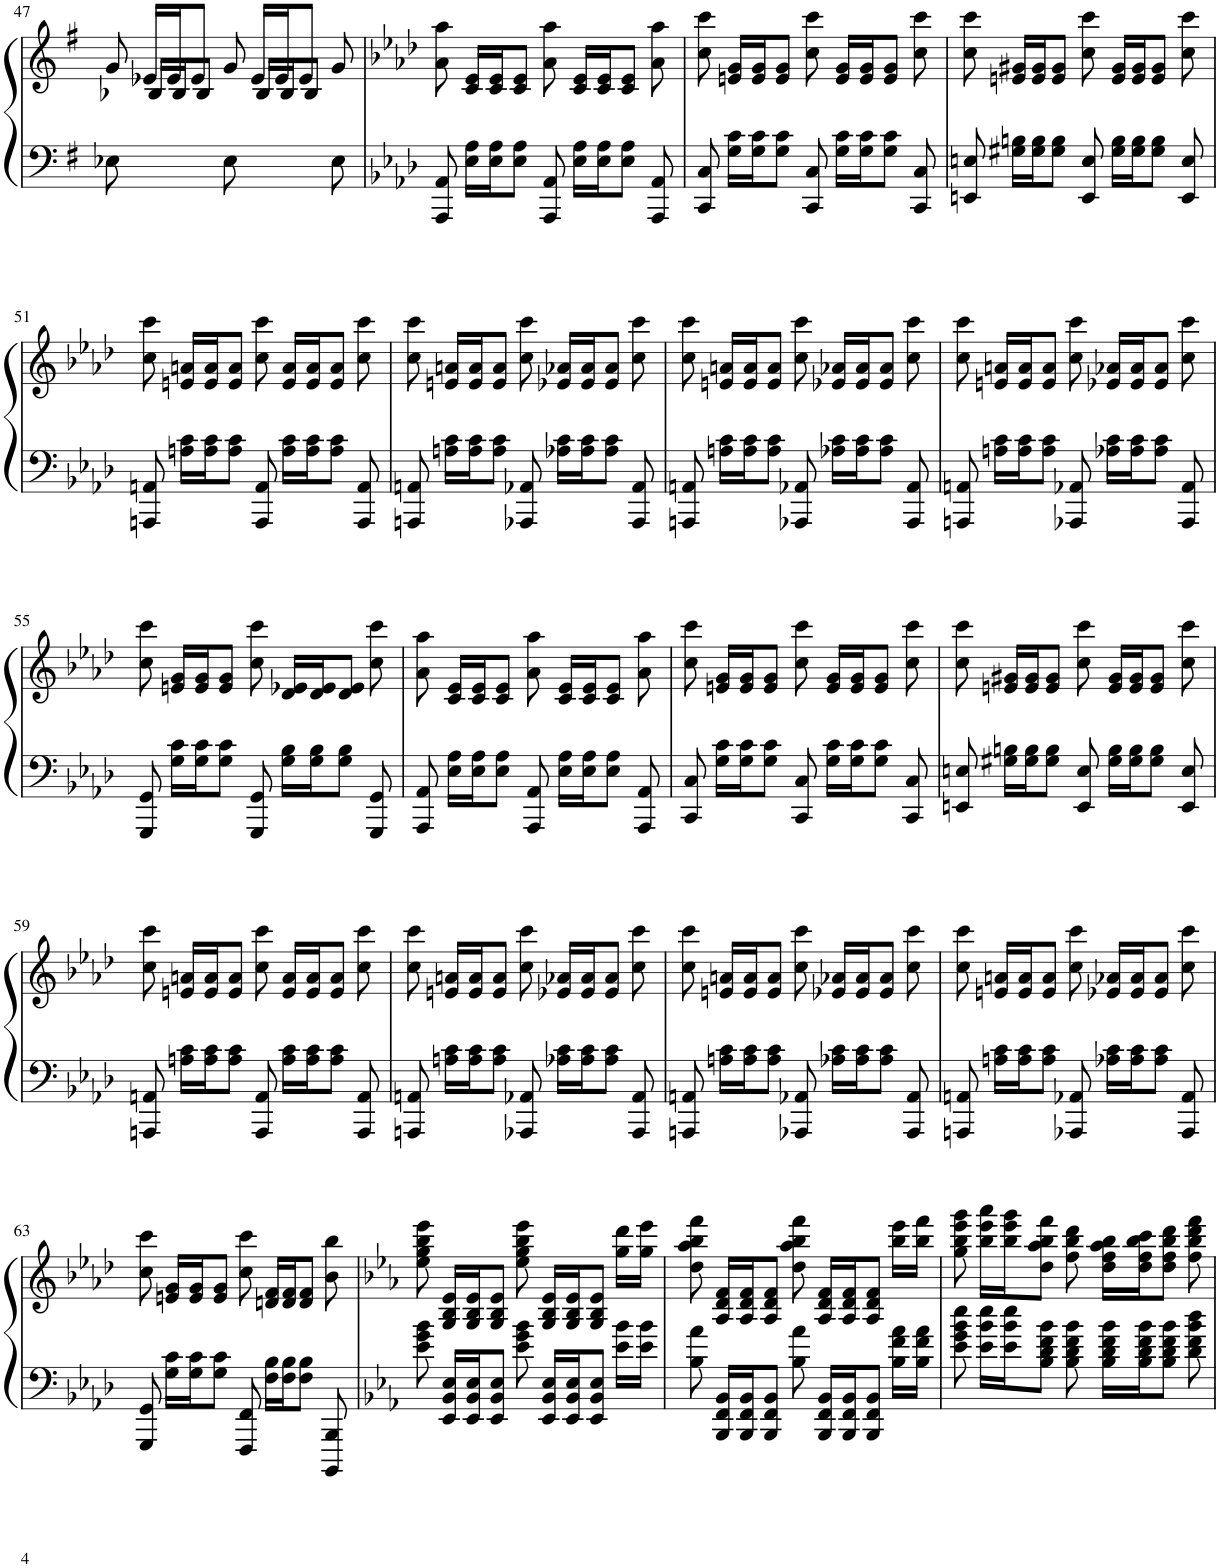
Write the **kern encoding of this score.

**kern	**kern
*part1	*part1
*staff2	*staff1
*I"Piano	*
*I'Pno.	*
!!LO:PB:g=z
*clefF4	*clefG2
*k[f#]	*k[f#]
*M7/8	*M7/8
=47	=47
*	*^
8E-X\	8g/	8ryy
4ryy	16B-X/LL	16e-X/LL
.	16B-/J	16e-/J
.	8B-/J	8e-/J
8E-\	8g/	8ryy
4ryy	16B-/LL	16e-/LL
.	16B-/J	16e-/J
.	8B-/J	8e-/J
8E-\	8g/	8ryy
*	*v	*v
=48	=48
*k[b-e-a-d-]	*k[b-e-a-d-]
8AAA-/ 8AA-/	8a-\ 8aa-\
16E-\ 16A-\LL	16c/ 16e-/LL
16E-\ 16A-\J	16c/ 16e-/J
8E-\ 8A-\J	8c/ 8e-/J
8AAA-/ 8AA-/	8a-\ 8aa-\
16E-\ 16A-\LL	16c/ 16e-/LL
16E-\ 16A-\J	16c/ 16e-/J
8E-\ 8A-\J	8c/ 8e-/J
8AAA-/ 8AA-/	8a-\ 8aa-\
=49	=49
8CC/ 8C/	8cc\ 8ccc\
16G\ 16c\LL	16en/ 16g/LL
16G\ 16c\J	16e/ 16g/J
8G\ 8c\J	8e/ 8g/J
8CC/ 8C/	8cc\ 8ccc\
16G\ 16c\LL	16e/ 16g/LL
16G\ 16c\J	16e/ 16g/J
8G\ 8c\J	8e/ 8g/J
8CC/ 8C/	8cc\ 8ccc\
=50	=50
8EEn/ 8En/	8cc\ 8ccc\
16G#X\ 16Bn\LL	16en/ 16g#X/LL
16G#\ 16B\J	16e/ 16g#/J
8G#\ 8B\J	8e/ 8g#/J
8EE/ 8E/	8cc\ 8ccc\
16G#\ 16B\LL	16e/ 16g#/LL
16G#\ 16B\J	16e/ 16g#/J
8G#\ 8B\J	8e/ 8g#/J
8EE/ 8E/	8cc\ 8ccc\
!!LO:LB:g=z
=51	=51
8AAAn/ 8AAn/	8cc\ 8ccc\
16An\ 16c\LL	16en/ 16an/LL
16A\ 16c\J	16e/ 16a/J
8A\ 8c\J	8e/ 8a/J
8AAA/ 8AA/	8cc\ 8ccc\
16A\ 16c\LL	16e/ 16a/LL
16A\ 16c\J	16e/ 16a/J
8A\ 8c\J	8e/ 8a/J
8AAA/ 8AA/	8cc\ 8ccc\
=52	=52
8AAAn/ 8AAn/	8cc\ 8ccc\
16An\ 16c\LL	16en/ 16an/LL
16A\ 16c\J	16e/ 16a/J
8A\ 8c\J	8e/ 8a/J
8AAA-X/ 8AA-X/	8cc\ 8ccc\
16A-X\ 16c\LL	16e-X/ 16a-X/LL
16A-\ 16c\J	16e-/ 16a-/J
8A-\ 8c\J	8e-/ 8a-/J
8AAA-/ 8AA-/	8cc\ 8ccc\
=53	=53
8AAAn/ 8AAn/	8cc\ 8ccc\
16An\ 16c\LL	16en/ 16an/LL
16A\ 16c\J	16e/ 16a/J
8A\ 8c\J	8e/ 8a/J
8AAA-X/ 8AA-X/	8cc\ 8ccc\
16A-X\ 16c\LL	16e-X/ 16a-X/LL
16A-\ 16c\J	16e-/ 16a-/J
8A-\ 8c\J	8e-/ 8a-/J
8AAA-/ 8AA-/	8cc\ 8ccc\
=54	=54
8AAAn/ 8AAn/	8cc\ 8ccc\
16An\ 16c\LL	16en/ 16an/LL
16A\ 16c\J	16e/ 16a/J
8A\ 8c\J	8e/ 8a/J
8AAA-X/ 8AA-X/	8cc\ 8ccc\
16A-X\ 16c\LL	16e-X/ 16a-X/LL
16A-\ 16c\J	16e-/ 16a-/J
8A-\ 8c\J	8e-/ 8a-/J
8AAA-/ 8AA-/	8cc\ 8ccc\
!!LO:LB:g=z
=55	=55
8GGG/ 8GG/	8cc\ 8ccc\
16G\ 16c\LL	16en/ 16g/LL
16G\ 16c\J	16e/ 16g/J
8G\ 8c\J	8e/ 8g/J
8GGG/ 8GG/	8cc\ 8ccc\
16G\ 16B-\LL	16d-/ 16e-X/LL
16G\ 16B-\J	16d-/ 16e-/J
8G\ 8B-\J	8d-/ 8e-/J
8GGG/ 8GG/	8cc\ 8ccc\
=56	=56
8AAA-/ 8AA-/	8a-\ 8aa-\
16E-\ 16A-\LL	16c/ 16e-/LL
16E-\ 16A-\J	16c/ 16e-/J
8E-\ 8A-\J	8c/ 8e-/J
8AAA-/ 8AA-/	8a-\ 8aa-\
16E-\ 16A-\LL	16c/ 16e-/LL
16E-\ 16A-\J	16c/ 16e-/J
8E-\ 8A-\J	8c/ 8e-/J
8AAA-/ 8AA-/	8a-\ 8aa-\
=57	=57
8CC/ 8C/	8cc\ 8ccc\
16G\ 16c\LL	16en/ 16g/LL
16G\ 16c\J	16e/ 16g/J
8G\ 8c\J	8e/ 8g/J
8CC/ 8C/	8cc\ 8ccc\
16G\ 16c\LL	16e/ 16g/LL
16G\ 16c\J	16e/ 16g/J
8G\ 8c\J	8e/ 8g/J
8CC/ 8C/	8cc\ 8ccc\
=58	=58
8EEn/ 8En/	8cc\ 8ccc\
16G#X\ 16Bn\LL	16en/ 16g#X/LL
16G#\ 16B\J	16e/ 16g#/J
8G#\ 8B\J	8e/ 8g#/J
8EE/ 8E/	8cc\ 8ccc\
16G#\ 16B\LL	16e/ 16g#/LL
16G#\ 16B\J	16e/ 16g#/J
8G#\ 8B\J	8e/ 8g#/J
8EE/ 8E/	8cc\ 8ccc\
!!LO:LB:g=z
=59	=59
8AAAn/ 8AAn/	8cc\ 8ccc\
16An\ 16c\LL	16en/ 16an/LL
16A\ 16c\J	16e/ 16a/J
8A\ 8c\J	8e/ 8a/J
8AAA/ 8AA/	8cc\ 8ccc\
16A\ 16c\LL	16e/ 16a/LL
16A\ 16c\J	16e/ 16a/J
8A\ 8c\J	8e/ 8a/J
8AAA/ 8AA/	8cc\ 8ccc\
=60	=60
8AAAn/ 8AAn/	8cc\ 8ccc\
16An\ 16c\LL	16en/ 16an/LL
16A\ 16c\J	16e/ 16a/J
8A\ 8c\J	8e/ 8a/J
8AAA-X/ 8AA-X/	8cc\ 8ccc\
16A-X\ 16c\LL	16e-X/ 16a-X/LL
16A-\ 16c\J	16e-/ 16a-/J
8A-\ 8c\J	8e-/ 8a-/J
8AAA-/ 8AA-/	8cc\ 8ccc\
=61	=61
8AAAn/ 8AAn/	8cc\ 8ccc\
16An\ 16c\LL	16en/ 16an/LL
16A\ 16c\J	16e/ 16a/J
8A\ 8c\J	8e/ 8a/J
8AAA-X/ 8AA-X/	8cc\ 8ccc\
16A-X\ 16c\LL	16e-X/ 16a-X/LL
16A-\ 16c\J	16e-/ 16a-/J
8A-\ 8c\J	8e-/ 8a-/J
8AAA-/ 8AA-/	8cc\ 8ccc\
=62	=62
8AAAn/ 8AAn/	8cc\ 8ccc\
16An\ 16c\LL	16en/ 16an/LL
16A\ 16c\J	16e/ 16a/J
8A\ 8c\J	8e/ 8a/J
8AAA-X/ 8AA-X/	8cc\ 8ccc\
16A-X\ 16c\LL	16e-X/ 16a-X/LL
16A-\ 16c\J	16e-/ 16a-/J
8A-\ 8c\J	8e-/ 8a-/J
8AAA-/ 8AA-/	8cc\ 8ccc\
!!LO:LB:g=z
=63	=63
8GGG/ 8GG/	8cc\ 8ccc\
16G\ 16c\LL	16en/ 16g/LL
16G\ 16c\J	16e/ 16g/J
8G\ 8c\J	8e/ 8g/J
8FFF/ 8FF/	8cc\ 8ccc\
16F\ 16B-\LL	16dn/ 16f/LL
16F\ 16B-\J	16d/ 16f/J
8F\ 8B-\J	8d/ 8f/J
8BBBB-/ 8BBB-/	8b-\ 8bb-\
=64	=64
*k[b-e-a-]	*k[b-e-a-]
8e-\ 8g\ 8b-\	8ee-\ 8gg\ 8bb-\ 8eee-\
16EE-/ 16BB-/ 16E-/LL	16G/ 16B-/ 16e-/LL
16EE-/ 16BB-/ 16E-/J	16G/ 16B-/ 16e-/J
8EE-/ 8BB-/ 8E-/J	8G/ 8B-/ 8e-/J
8e-\ 8g\ 8b-\	8ee-\ 8gg\ 8bb-\ 8eee-\
16EE-/ 16BB-/ 16E-/LL	16G/ 16B-/ 16e-/LL
16EE-/ 16BB-/ 16E-/J	16G/ 16B-/ 16e-/J
8EE-/ 8BB-/ 8E-/J	8G/ 8B-/ 8e-/J
16e-\ 16b-\LL	16gg\ 16ddd\LL
16e-\ 16b-\JJ	16gg\ 16eee-\JJ
=65	=65
8B-\ 8a-\	8dd\ 8aa-\ 8bb-\ 8fff\
16BBB-/ 16FF/ 16BB-/LL	16A-/ 16d/ 16f/LL
16BBB-/ 16FF/ 16BB-/J	16A-/ 16d/ 16f/J
8BBB-/ 8FF/ 8BB-/J	8A-/ 8d/ 8f/J
8B-\ 8a-\	8dd\ 8aa-\ 8bb-\ 8fff\
16BBB-/ 16FF/ 16BB-/LL	16A-/ 16d/ 16f/LL
16BBB-/ 16FF/ 16BB-/J	16A-/ 16d/ 16f/J
8BBB-/ 8FF/ 8BB-/J	8A-/ 8d/ 8f/J
16B-\ 16f\ 16a-\LL	16bb-\ 16eee-\LL
16B-\ 16f\ 16a-\JJ	16bb-\ 16fff\JJ
=66	=66
8e-\ 8g\ 8b-\ 8ee-\	8gg\ 8bb-\ 8eee-\ 8ggg\
16e-\ 16b-\ 16ee-\LL	16bb-\ 16eee-\ 16aaa-\LL
16e-\ 16b-\ 16ee-\J	16bb-\ 16eee-\ 16ggg\J
8B-\ 8d\ 8f\ 8b-\J	8dd\ 8aa-\ 8bb-\ 8fff\J
8B-\ 8d\ 8f\ 8b-\	8ff\ 8bb-\ 8ddd\
16B-\ 16d\ 16f\ 16b-\LL	16dd\ 16ff\ 16aa-\ 16bb-\LL
16B-\ 16d\ 16f\ 16b-\J	16dd\ 16ff\ 16bb-\ 16ccc\J
8B-\ 8d\ 8f\ 8b-\J	8dd\ 8ff\ 8bb-\ 8ddd\J
8d\ 8f\ 8b-\ 8dd\	8ff\ 8bb-\ 8ddd\ 8fff\
=	=
*-	*-
